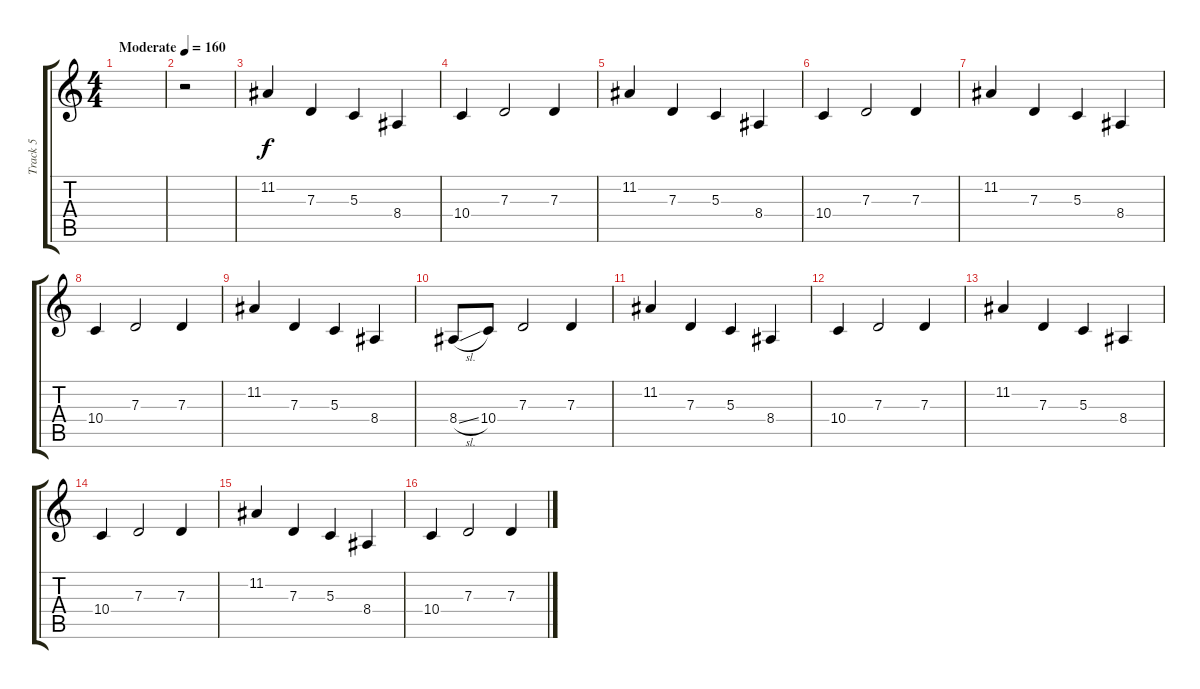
\track ("Track 5" "Track 5") {instrument flute}
\staff {score tabs}
\tuning (E4 B3 G3 D3 A2 E2) {hide}
\ts (4 4)
\tempo (160 "Moderate")
\clef g2
\ks c
|
r.2 |
11.2.4 7.3.4 5.3.4 8.4.4 |
10.4.4 7.3.2 7.3.4 |
11.2.4 7.3.4 5.3.4 8.4.4 |
10.4.4 7.3.2 7.3.4 |
11.2.4 7.3.4 5.3.4 8.4.4 |
10.4.4 7.3.2 7.3.4 |
11.2.4 7.3.4 5.3.4 8.4.4 |
8.4{sl}.8 10.4.8 7.3.2 7.3.4 |
11.2.4 7.3.4 5.3.4 8.4.4 |
10.4.4 7.3.2 7.3.4 |
11.2.4 7.3.4 5.3.4 8.4.4 |
10.4.4 7.3.2 7.3.4 |
11.2.4 7.3.4 5.3.4 8.4.4 |
10.4.4 7.3.2 7.3.4
